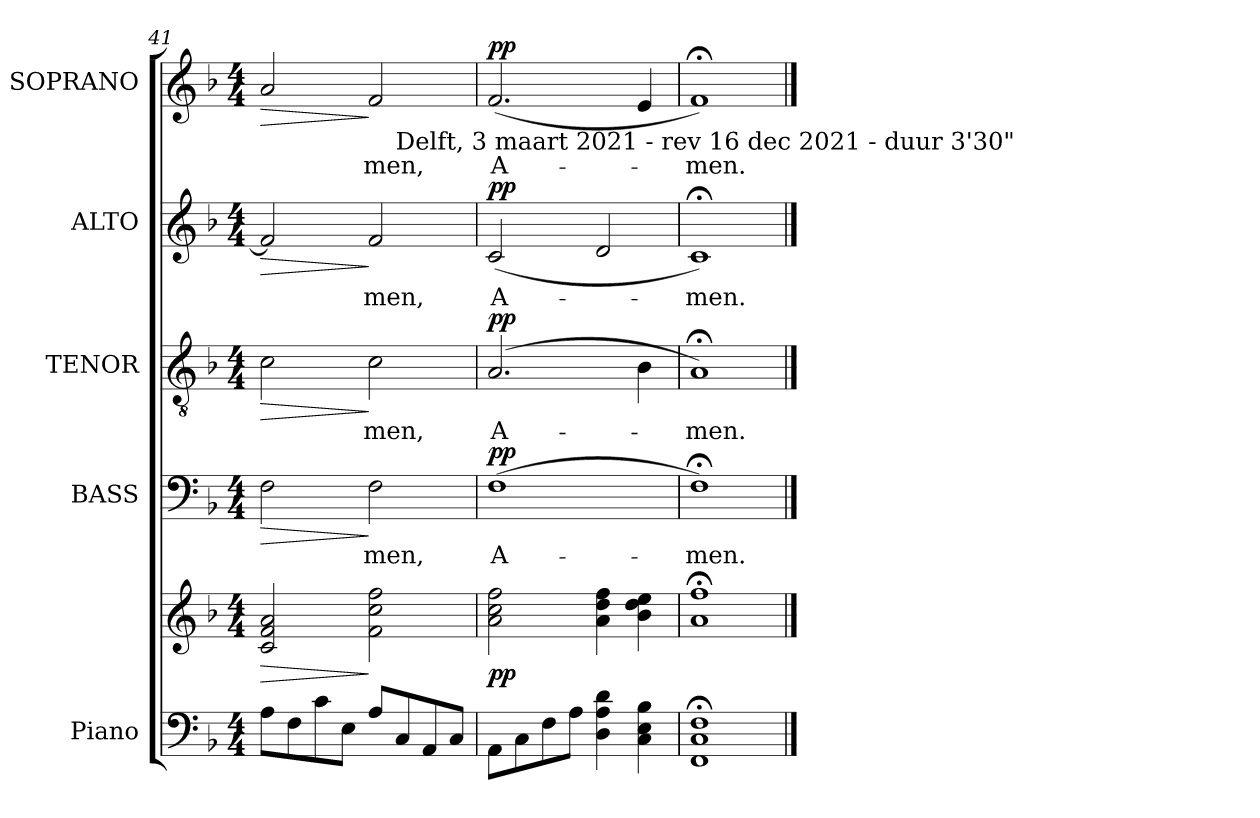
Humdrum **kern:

**kern	**kern	**dynam	**kern	**text	**dynam	**kern	**text	**dynam	**kern	**text	**dynam	**kern	**text	**dynam
*part5	*part5	*part5	*part4	*part4	*part4	*part3	*part3	*part3	*part2	*part2	*part2	*part1	*part1	*part1
*staff6	*staff5	*staff5/6	*staff4	*staff4	*staff4	*staff3	*staff3	*staff3	*staff2	*staff2	*staff2	*staff1	*staff1	*staff1
*I"Piano	*	*	*I"BASS	*	*	*I"TENOR	*	*	*I"ALTO	*	*	*I"SOPRANO	*	*
*I'Pno.	*	*	*I'B.	*	*	*I'T.	*	*	*I'A.	*	*	*I'S.	*	*
*clefF4	*clefG2	*	*clefF4	*	*	*clefGv2	*	*	*clefG2	*	*	*clefG2	*	*
*	*	*	*	*	*	*ITrd7c12	*	*	*	*	*	*	*	*
*k[b-]	*k[b-]	*	*k[b-]	*	*	*k[b-]	*	*	*k[b-]	*	*	*k[b-]	*	*
*F:	*F:	*	*F:	*	*	*F:	*	*	*F:	*	*	*F:	*	*
*M4/4	*M4/4	*	*M4/4	*	*	*M4/4	*	*	*M4/4	*	*	*M4/4	*	*
=41	=41	=41	=41	=41	=41	=41	=41	=41	=41	=41	=41	=41	=41	=41
!	!	!	!	!	!	!	!	!	!	!	!	!LO:TX:t=rit.	!	!
!	!	!LO:HP:b	!	!	!LO:HP:b	!	!	!LO:HP:b	!	!	!LO:HP:b	!	!	!LO:HP:b
*	*	*	*	*	*	*	*	*	*	*	*	*^	*	*
8Ai\L	2ci/ 2fi 2ai	>	2Fi\	.	>	2Ci\	.	>	2fi/]	.	>	2ai/	2ryy	.	>
8Fi\	.	.	.	.	.	.	.	.	.	.	.	.	.	.	.
8ci\	.	.	.	.	.	.	.	.	.	.	.	.	.	.	.
8Ei\J	.	.	.	.	.	.	.	.	.	.	.	.	.	.	.
!	!	!	!	!LO:LY:b:color=#000000	!	!	!	!	!	!	!	!	!	!	!
!	!	!	!	!	!	!	!LO:LY:b:color=#000000	!	!	!	!	!	!	!	!
!	!	!	!	!	!	!	!	!	!	!LO:LY:b:color=#000000	!	!	!	!	!
!	!	!	!	!	!	!	!	!	!	!	!	!	!	!LO:LY:b:color=#000000	!
8Ai/L	2fi\ 2cci 2ffi	]	2Fi\	-men,	]	2Ci\	-men,	]	2fi/	-men,	]	2fi/	8ryy	-men,	]
!	!	!	!	!	!	!	!	!	!	!	!	!	!LO:TX:b:t=Delft, 3 maart 2021 - rev 16 dec 2021 - duur 3'30"	!	!
8Ci/	.	.	.	.	.	.	.	.	.	.	.	.	4.ryy	.	.
8AAi/	.	.	.	.	.	.	.	.	.	.	.	.	.	.	.
8Ci/J	.	.	.	.	.	.	.	.	.	.	.	.	.	.	.
*	*	*	*	*	*	*	*	*	*	*	*	*v	*v	*	*
=42	=42	=42	=42	=42	=42	=42	=42	=42	=42	=42	=42	=42	=42	=42
*	*	*	*	*	*	*	*	*	*	*	*	*^	*	*
!	!	!	!	!LO:LY:b:color=#000000	!	!	!	!	!	!	!	!	!	!	!
*	*	*	*	*	*	*	*	*	*	*	*	*v	*v	*	*
*	*	*	*	*	*	*	*	*	*	*	*	*^	*	*
!	!	!	!	!	!	!	!LO:LY:b:color=#000000	!	!	!	!	!	!	!	!
*	*	*	*	*	*	*	*	*	*	*	*	*v	*v	*	*
*	*	*	*	*	*	*	*	*	*	*	*	*^	*	*
!	!	!	!	!	!	!	!	!	!	!LO:LY:b:color=#000000	!	!	!	!	!
*	*	*	*	*	*	*	*	*	*	*	*	*v	*v	*	*
*	*	*	*	*	*	*	*	*	*	*	*	*^	*	*
!	!	!	!	!	!	!	!	!	!	!	!	!	!	!LO:LY:b:color=#000000	!
*	*	*	*	*	*	*	*	*	*	*	*	*v	*v	*	*
8AAi\L	2ai\ 2cci 2ffi	pp	(1Fi	A-	pp	(2.AAi/	A-	pp	(2ci/	A-	pp	(2.fi/	A-	pp
8Ci\	.	.	.	.	.	.	.	.	.	.	.	.	.	.
8Fi\	.	.	.	.	.	.	.	.	.	.	.	.	.	.
8Ai\J	.	.	.	.	.	.	.	.	.	.	.	.	.	.
4Di\ 4Ai 4di	4ai\ 4ddi 4ffi	.	.	.	.	.	.	.	2di/	.	.	.	.	.
4Ci\ 4Ei 4B-i	4b-i\ 4ddi 4eei	.	.	.	.	4BB-i\	.	.	.	.	.	4ei/	.	.
=43	=43	=43	=43	=43	=43	=43	=43	=43	=43	=43	=43	=43	=43	=43
!	!	!	!	!LO:LY:b:color=#000000	!	!	!	!	!	!	!	!	!	!
!	!	!	!	!	!	!	!LO:LY:b:color=#000000	!	!	!	!	!	!	!
!	!	!	!	!	!	!	!	!	!	!LO:LY:b:color=#000000	!	!	!	!
!	!	!	!	!	!	!	!	!	!	!	!	!	!LO:LY:b:color=#000000	!
1FFi; 1Ci; 1Fi;	1ai; 1ffi;	.	1F;i)	-men.	.	1AA;i)	-men.	.	1c;i)	-men.	.	1f;i)	-men.	.
==	==	==	==	==	==	==	==	==	==	==	==	==	==	==
*-	*-	*-	*-	*-	*-	*-	*-	*-	*-	*-	*-	*-	*-	*-
